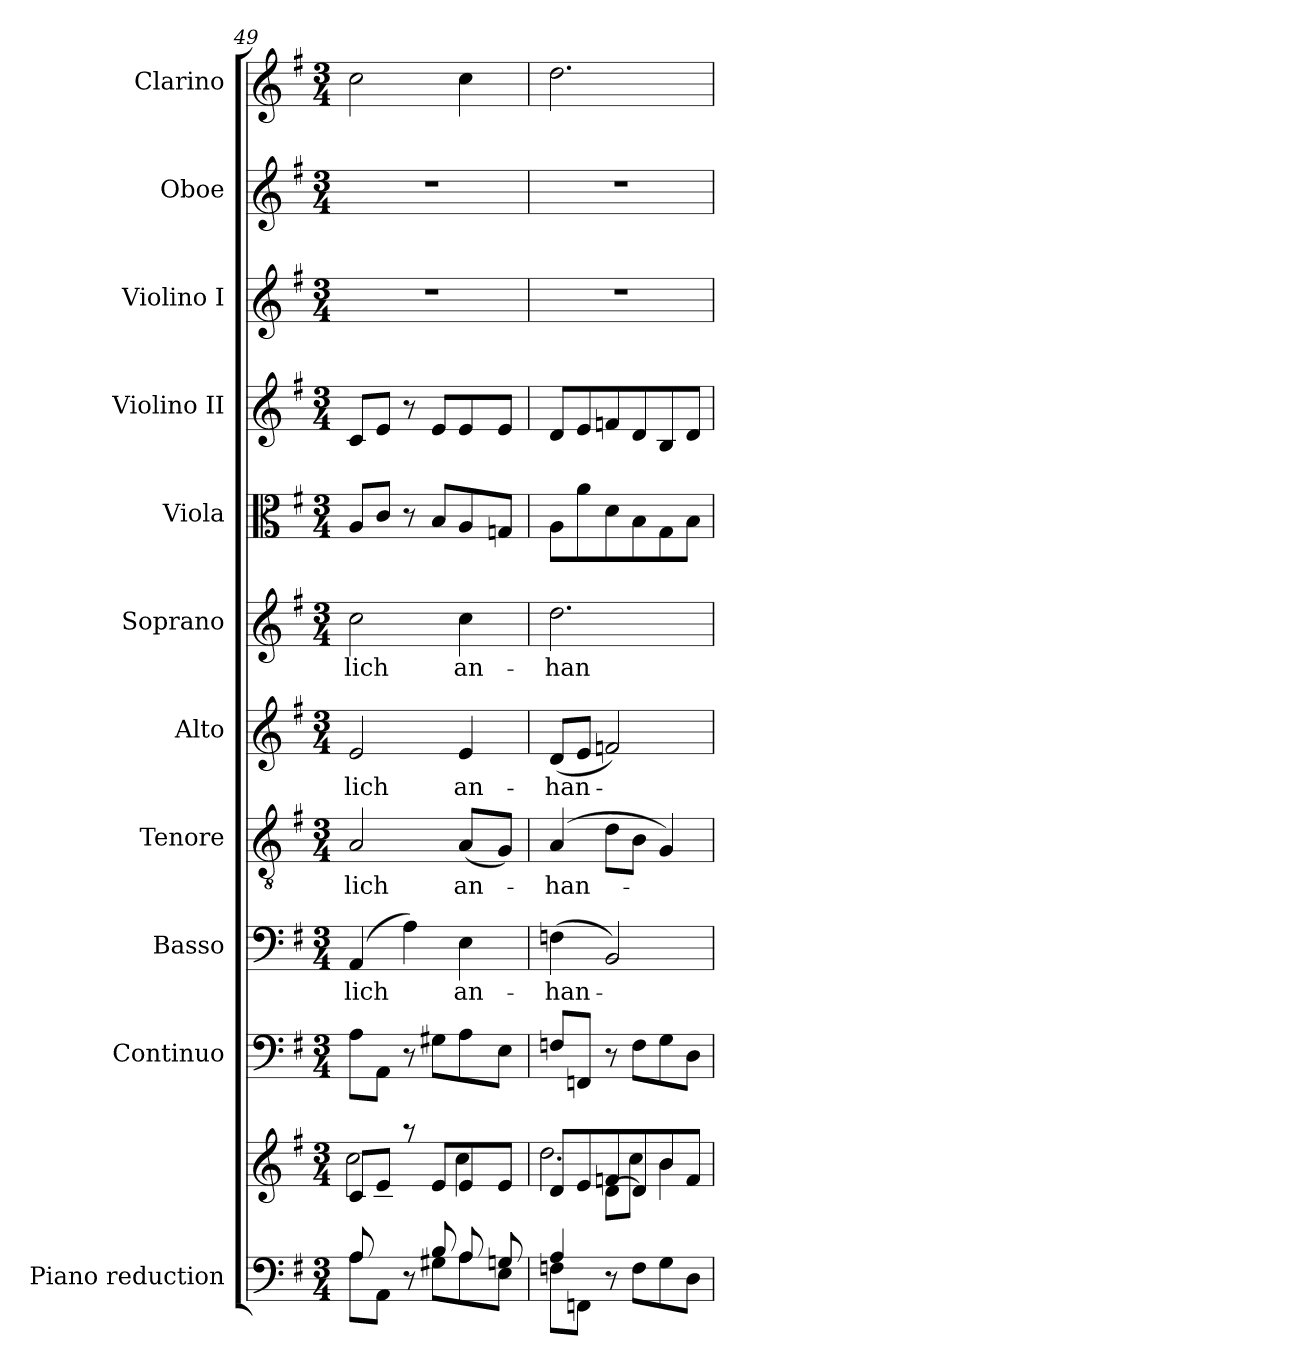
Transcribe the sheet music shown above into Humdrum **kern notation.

**kern	**kern	**kern	**kern	**text	**kern	**text	**kern	**text	**kern	**text	**kern	**kern	**kern	**kern	**kern
*part11	*part11	*part10	*part9	*part9	*part8	*part8	*part7	*part7	*part6	*part6	*part5	*part4	*part3	*part2	*part1
*staff12	*staff11	*staff10	*staff9	*staff9	*staff8	*staff8	*staff7	*staff7	*staff6	*staff6	*staff5	*staff4	*staff3	*staff2	*staff1
*I"Piano reduction	*	*I"Continuo	*I"Basso	*	*I"Tenore	*	*I"Alto	*	*I"Soprano	*	*I"Viola	*I"Violino II	*I"Violino I	*I"Oboe	*I"Clarino
*I'Pno	*	*	*	*	*	*	*	*	*	*	*	*	*	*I'Ob	*
*clefF4	*clefG2	*clefF4	*clefF4	*	*clefGv2	*	*clefG2	*	*clefG2	*	*clefC3	*clefG2	*clefG2	*clefG2	*clefG2
*k[f#]	*k[f#]	*k[f#]	*k[f#]	*	*k[f#]	*	*k[f#]	*	*k[f#]	*	*k[f#]	*k[f#]	*k[f#]	*k[f#]	*k[f#]
*M3/4	*M3/4	*M3/4	*M3/4	*	*M3/4	*	*M3/4	*	*M3/4	*	*M3/4	*M3/4	*M3/4	*M3/4	*M3/4
=49	=49	=49	=49	=49	=49	=49	=49	=49	=49	=49	=49	=49	=49	=49	=49
*^	*^	*	*	*	*	*	*	*	*	*	*	*	*	*	*
*	*	*	*^	*	*	*	*	*	*	*	*	*	*	*	*	*	*
!	!	!	!	!	!	!	!LO:LY:b	!	!LO:LY:b	!	!LO:LY:b	!	!LO:LY:b	!	!	!	!	!
8A/L	8A\L	8c/L	2cc\	8ryy	8A\L	(>4AA/	-lich	2A/	-lich	2e/	-lich	2cc\	-lich	8A/L	8c/L	2.r	2.r	2cc\
8ryy	8AA\J	8e/J	.	8c\J	8AA\J	.	.	.	.	.	.	.	.	8c/J	8e/J	.	.	.
8r	8ryy	8r	.	2ryy	8r	4A\)	.	.	.	.	.	.	.	8r	8r	.	.	.
8B/L	8G#X\L	8e/L	.	.	8G#X\L	.	.	.	.	.	.	.	.	8B/L	8e/L	.	.	.
!	!	!	!	!	!	!	!LO:LY:b	!	!LO:LY:b	!	!LO:LY:b	!	!LO:LY:b	!	!	!	!	!
8A/	8A\	8e/	4cc\	.	8A\	4E\	an-	(<8A/L	an-	4e/	an-	4cc\	an-	8A/	8e/	.	.	4cc\
8Gn/J	8E\J	8e/J	.	.	8E\J	.	.	8G/J)	.	.	.	.	.	8Gn/J	8e/J	.	.	.
=50	=50	=50	=50	=50	=50	=50	=50	=50	=50	=50	=50	=50	=50	=50	=50	=50	=50	=50
!	!	!	!	!	!	!	!LO:LY:b	!	!LO:LY:b	!	!LO:LY:b	!	!LO:LY:b	!	!	!	!	!
4A/	8Fn\L	8d/L	2.dd\	4ryy	8Fn/L	(>4Fn\	-han-	(>4A/	-han-	(<8d/L	-han-	2.dd\	-han-	8A\L	8d/L	2.r	2.r	2.dd\
.	8FFn\J	8e/	.	.	8FFn/J	.	.	.	.	8e/J	.	.	.	8a\	8e/	.	.	.
2ryy	8r	8fn/	.	[8d\L	8r	2BB/)	.	8d\L	.	2fn/)	.	.	.	8d\	8fn/	.	.	.
.	8F\L	8d/]	.	8cc\J	8F\L	.	.	8B\J	.	.	.	.	.	8B\	8d/	.	.	.
.	8G\	8b/	.	4b\	8G\	.	.	4G/)	.	.	.	.	.	8G\	8B/	.	.	.
.	8D\J	8f/J	.	.	8D\J	.	.	.	.	.	.	.	.	8B\J	8d/J	.	.	.
*v	*v	*	*	*	*	*	*	*	*	*	*	*	*	*	*	*	*	*
*	*v	*v	*v	*	*	*	*	*	*	*	*	*	*	*	*	*	*
=	=	=	=	=	=	=	=	=	=	=	=	=	=	=	=
*-	*-	*-	*-	*-	*-	*-	*-	*-	*-	*-	*-	*-	*-	*-	*-
